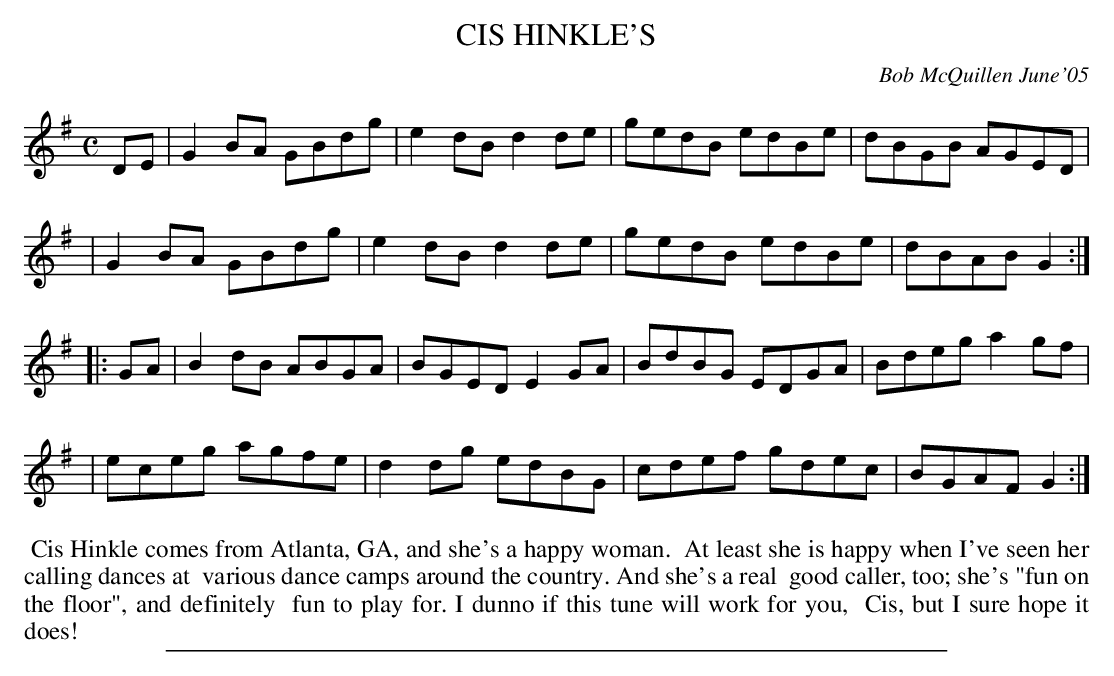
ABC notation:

X:1
T: CIS HINKLE'S
C: Bob McQuillen June'05
M: C
L: 1/8
K: G
DE \
| G2BA GBdg | e2dB d2de | gedB edBe | dBGB AGED |
| G2BA GBdg | e2dB d2de | gedB edBe | dBAB G2 :|
|: GA \
| B2dB ABGA | BGED E2GA | BdBG EDGA | Bdeg a2gf |
| eceg agfe | d2dg edBG | cdef gdec | BGAF G2 :|
